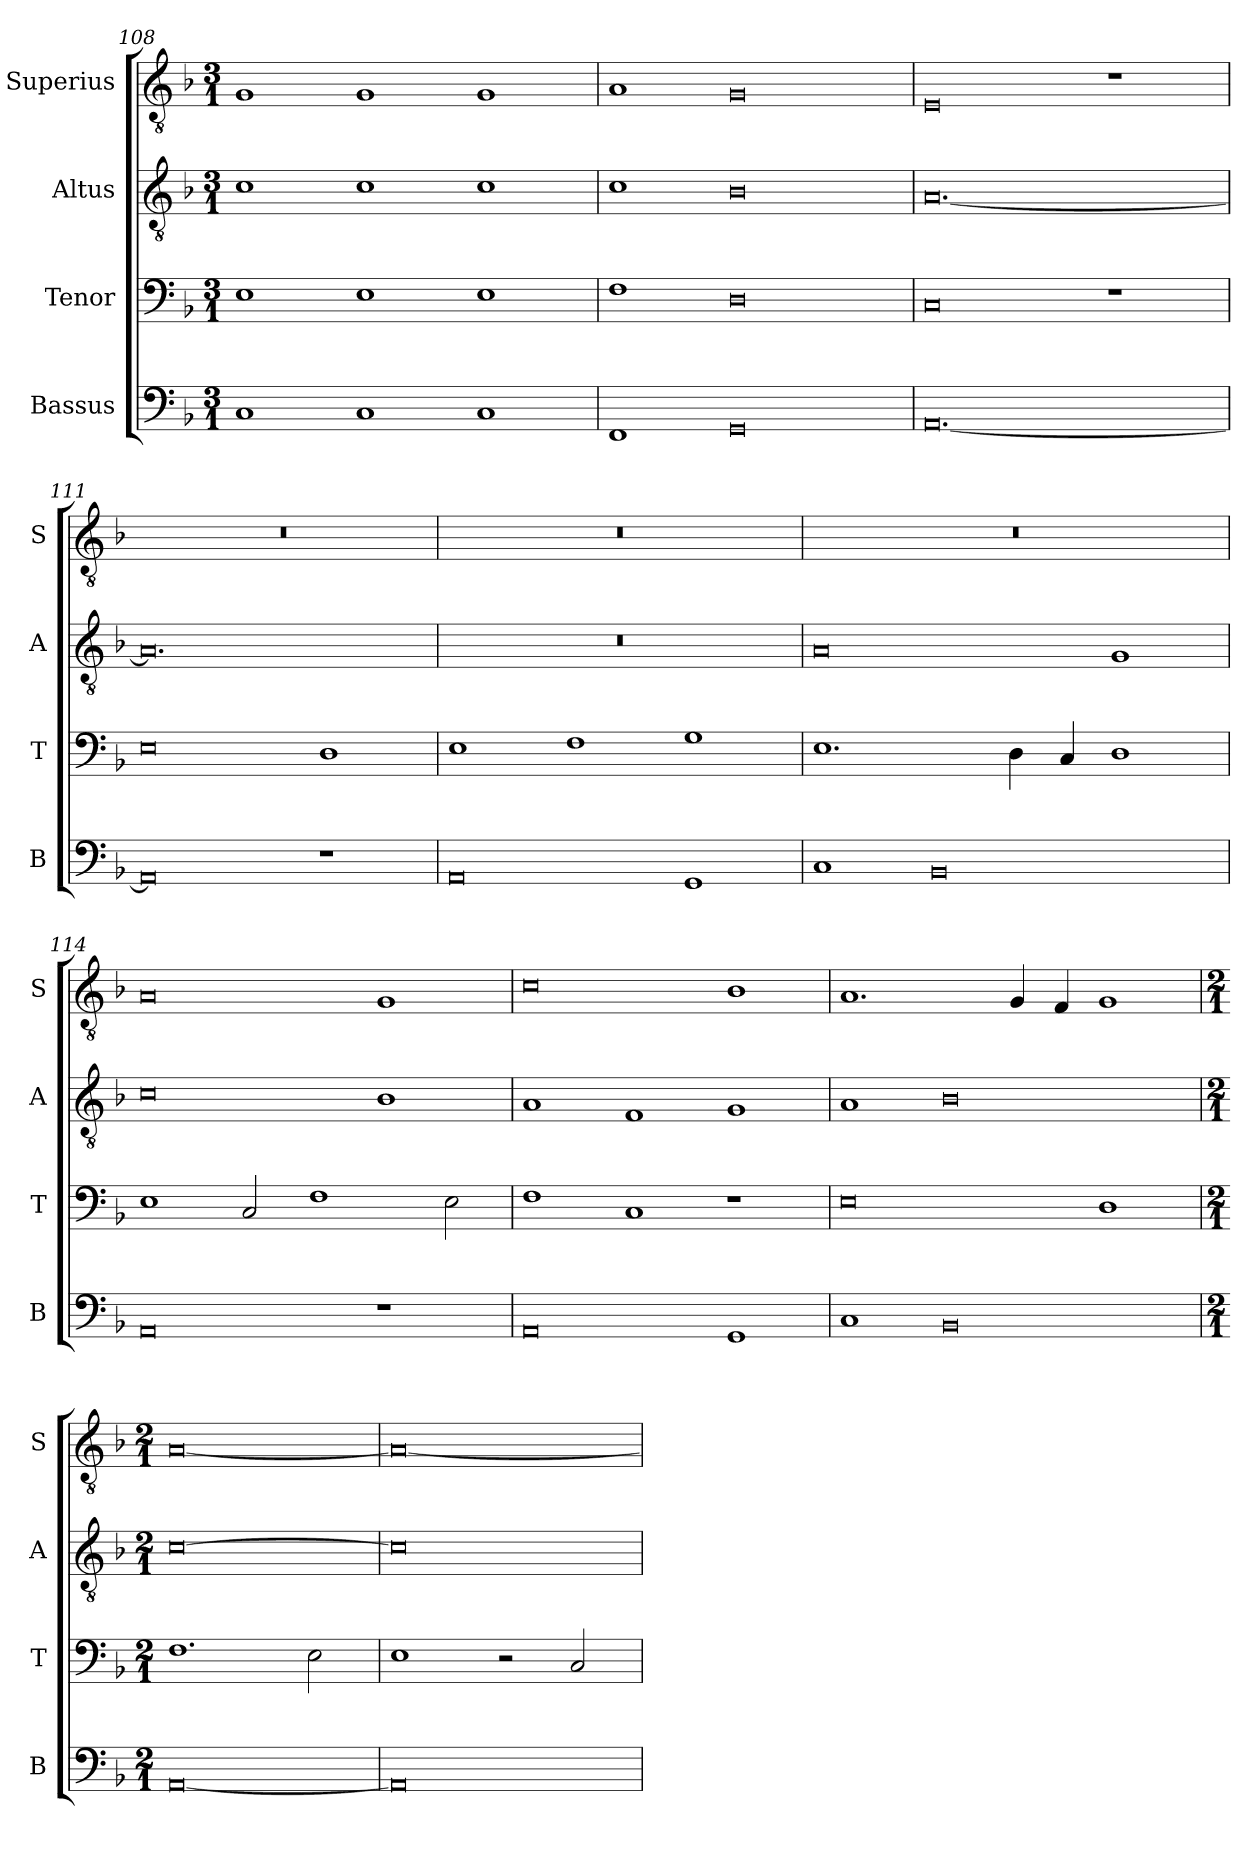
**kern	**kern	**kern	**kern
*part4	*part3	*part2	*part1
*staff4	*staff3	*staff2	*staff1
*I"Bassus	*I"Tenor	*I"Altus	*I"Superius
*I'B	*I'T	*I'A	*I'S
*clefF4	*clefF4	*clefGv2	*clefGv2
*k[b-]	*k[b-]	*k[b-]	*k[b-]
*F:	*F:	*F:	*F:
*M3/1	*M3/1	*M3/1	*M3/1
=108	=108	=108	=108
1C	1E	1c	1G
1C	1E	1c	1G
1C	1E	1c	1G
=109	=109	=109	=109
1FF	1F	1c	1A
0GG	0D	0B-	0G
=110	=110	=110	=110
[0.AA	0C	[0.A	0E
.	1r	.	1r
=111	=111	=111	=111
0AA]	0E	0.A]	1%3r
1r	1D	.	.
=112	=112	=112	=112
0AA	1E	1%3r	1%3r
.	1F	.	.
1GG	1G	.	.
=113	=113	=113	=113
1C	1.E	0A	1%3r
0BB-	.	.	.
.	4D	.	.
.	4C	.	.
.	1D	1G	.
=114	=114	=114	=114
0AA	1E	0c	0A
.	2C	.	.
.	1F	.	.
1r	.	1B-	1G
.	2E	.	.
=115	=115	=115	=115
0AA	1F	1A	0c
.	1C	1F	.
1GG	1r	1G	1B-
=116	=116	=116	=116
1C	0E	1A	1.A
0BB-	.	0B-	.
.	.	.	4G
.	.	.	4F
.	1D	.	1G
=	=	=	=
*M2/1	*M2/1	*M2/1	*M2/1
[0AA	1.F	[0c	[0A
.	2E	.	.
=117	=117	=117	=117
0AA]	1E	0c]	0A_
.	2r	.	.
.	2C	.	.
=	=	=	=
*-	*-	*-	*-
